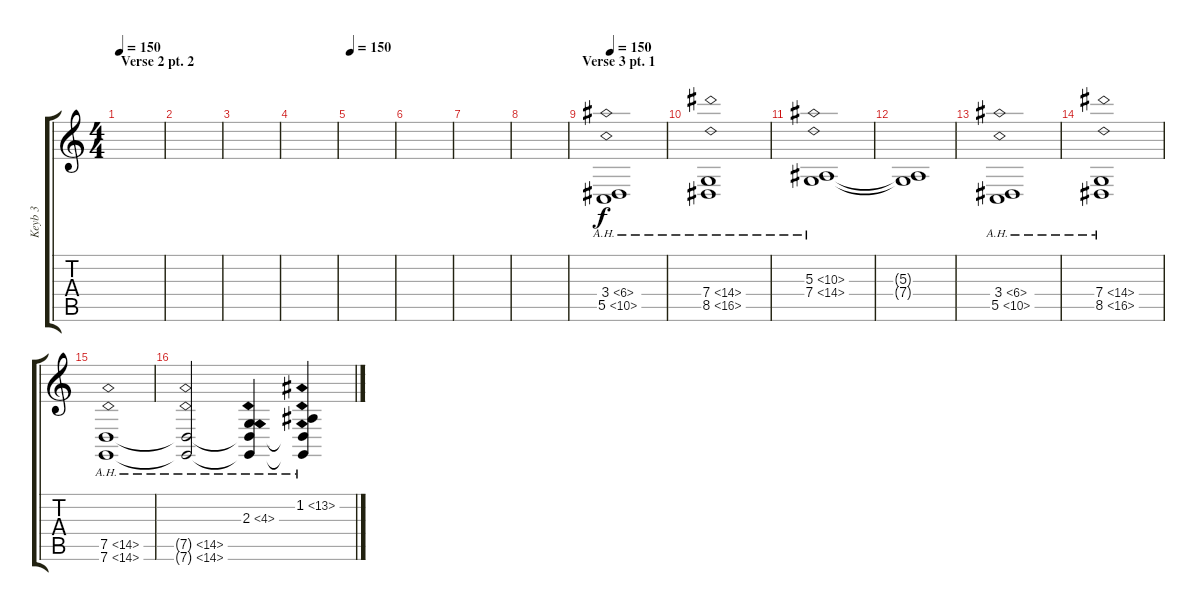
\track ("Keyb 3" "Keyb 3") {instrument stringensemble1}
\staff {score tabs}
\tuning (D4 A3 F3 C3 G2 C2) {hide}
\ts (4 4)
\section ("" "Verse 2 pt. 2")
\tempo 150
\clef g2
\ks c
|
|
|
|
\tempo 150
|
|
|
|
\section ("" "Verse 3 pt. 1")
\tempo 150
(3.4{ah 3} 5.5{ah 5}).1{volume 11 instrument drawbarorgan} |
(7.4{ah 7} 8.5{ah 8}).1 |
(5.3{ah 5} 7.4{ah 7}).1 |
(5.3{t} 7.4{t}).1 |
(3.4{ah 3} 5.5{ah 5}).1{volume 11 instrument drawbarorgan} |
(7.4{ah 7} 8.5{ah 8}).1 |
(7.5{ah 7} 7.6{ah 7}).1 |
(7.5{ah 7 t} 7.6{ah 7 t}).2 (2.3{ah 2} 7.5{ah 12 t} 7.6{ah 12 t}).4 (1.2{ah 12} 7.5{ah 12 t} 7.6{ah 12 t}).4
